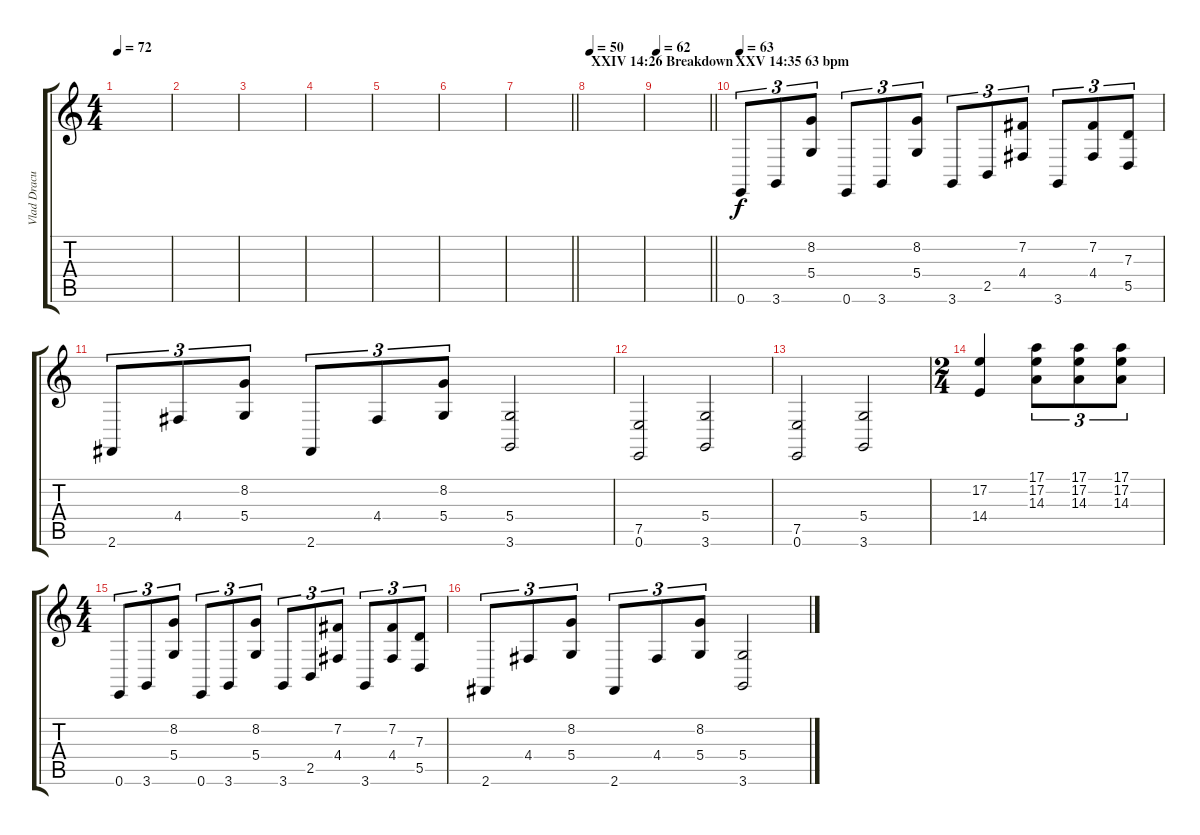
\track ("Vlad Dracul / Marcel \"Vampallens\"" "Vlad Dracu") {instrument stringensemble1}
\staff {score tabs}
\tuning (E4 B3 G3 D3 A2 E2) {hide}
\ts (4 4)
\tempo 72
\clef g2
\ks c
|
|
|
|
|
|
\barLineRight lightlight
|
\section ("" "XXIV 14:26 Breakdown")
\tempo 50
|
\tempo 62
\barLineRight lightlight
|
\section ("" "XXV 14:35 63 bpm")
\tempo 63
0.6.8{tu (3 2)} 3.6.8{tu (3 2)} (8.2 5.4).8{tu (3 2)} 0.6.8{tu (3 2)} 3.6.8{tu (3 2)} (8.2 5.4).8{tu (3 2)} 3.6.8{tu (3 2)} 2.5.8{tu (3 2)} (7.2 4.4).8{tu (3 2)} 3.6.8{tu (3 2)} (7.2 4.4).8{tu (3 2)} (7.3 5.5).8{tu (3 2)} |
2.6.8{tu (3 2)} 4.4.8{tu (3 2)} (8.2 5.4).8{tu (3 2)} 2.6.8{tu (3 2)} 4.4.8{tu (3 2)} (8.2 5.4).8{tu (3 2)} (5.4 3.6).2 |
(7.5 0.6).2 (5.4 3.6).2 |
(7.5 0.6).2 (5.4 3.6).2 |
\ts (2 4)
(17.2 14.4).4 (17.1 17.2 14.3).8{tu (3 2)} (17.1 17.2 14.3).8{tu (3 2)} (17.1 17.2 14.3).8{tu (3 2)} |
\ts (4 4)
0.6.8{tu (3 2)} 3.6.8{tu (3 2)} (8.2 5.4).8{tu (3 2)} 0.6.8{tu (3 2)} 3.6.8{tu (3 2)} (8.2 5.4).8{tu (3 2)} 3.6.8{tu (3 2)} 2.5.8{tu (3 2)} (7.2 4.4).8{tu (3 2)} 3.6.8{tu (3 2)} (7.2 4.4).8{tu (3 2)} (7.3 5.5).8{tu (3 2)} |
2.6.8{tu (3 2)} 4.4.8{tu (3 2)} (8.2 5.4).8{tu (3 2)} 2.6.8{tu (3 2)} 4.4.8{tu (3 2)} (8.2 5.4).8{tu (3 2)} (5.4 3.6).2
